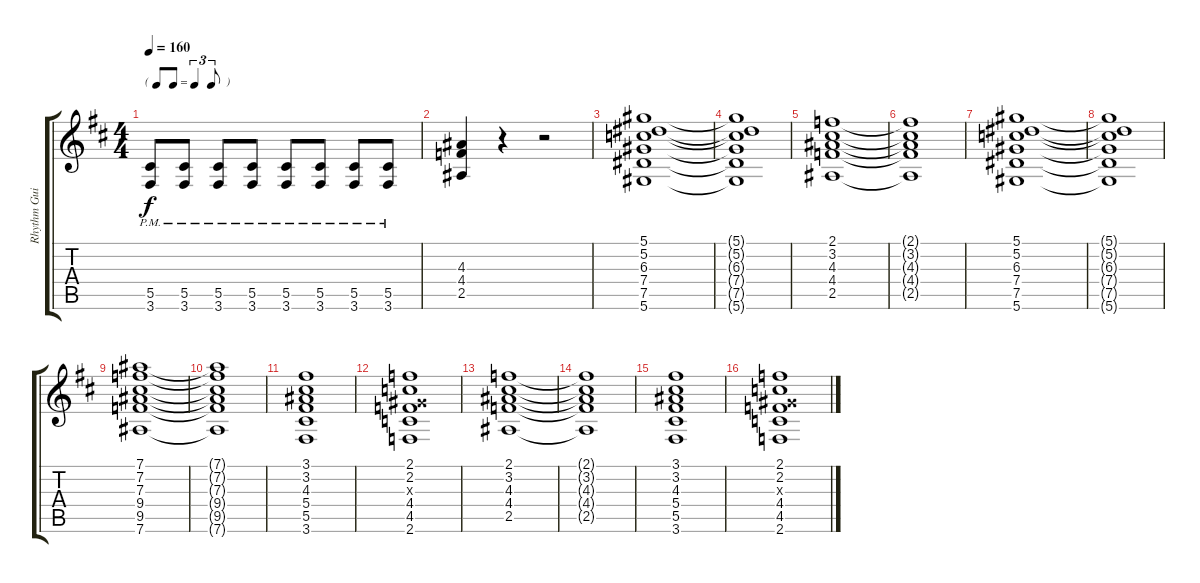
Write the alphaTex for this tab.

\track ("Rhythm Guitar 2" "Rhythm Gui") {instrument overdrivenguitar}
\staff {score tabs}
\tuning (Eb4 Bb3 Gb3 Db3 Ab2 Eb2) {hide}
\ts (4 4)
\tf triplet8th
\tempo 160
\clef g2
\ks d
(5.5{pm} 3.6{pm}).8{dy f} (5.5{pm} 3.6{pm}).8 (5.5{pm} 3.6{pm}).8 (5.5{pm} 3.6{pm}).8 (5.5{pm} 3.6{pm}).8 (5.5{pm} 3.6{pm}).8 (5.5{pm} 3.6{pm}).8 (5.5{pm} 3.6{pm}).8 |
(4.3 4.4 2.5).4 r.4 r.2 |
(5.1 5.2 6.3 7.4 7.5 5.6).1 |
(5.1{t} 5.2{t} 6.3{t} 7.4{t} 7.5{t} 5.6{t}).1 |
(2.1 3.2 4.3 4.4 2.5).1 |
(2.1{t} 3.2{t} 4.3{t} 4.4{t} 2.5{t}).1 |
(5.1 5.2 6.3 7.4 7.5 5.6).1 |
(5.1{t} 5.2{t} 6.3{t} 7.4{t} 7.5{t} 5.6{t}).1 |
(7.1 7.2 7.3 9.4 9.5 7.6).1 |
(7.1{t} 7.2{t} 7.3{t} 9.4{t} 9.5{t} 7.6{t}).1 |
(3.1 3.2 4.3 5.4 5.5 3.6).1 |
(2.1 2.2 2.3{x} 4.4 4.5 2.6).1 |
(2.1 3.2 4.3 4.4 2.5).1 |
(2.1{t} 3.2{t} 4.3{t} 4.4{t} 2.5{t}).1 |
(3.1 3.2 4.3 5.4 5.5 3.6).1 |
(2.1 2.2 2.3{x} 4.4 4.5 2.6).1
